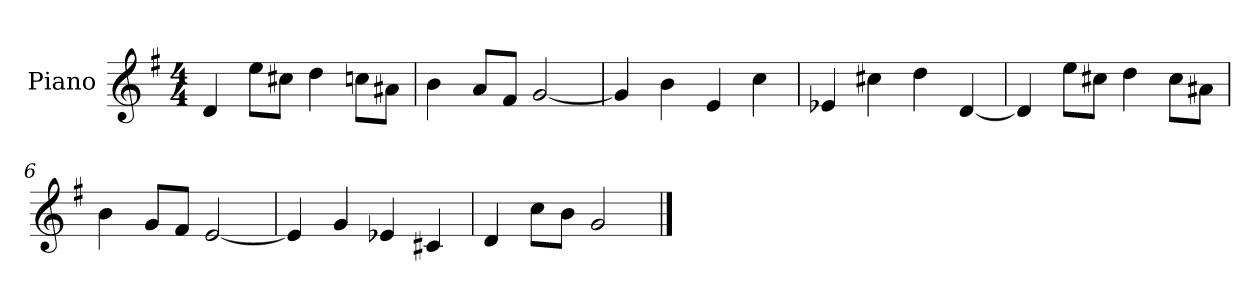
**kern
*part1
*staff1
*I"Piano
*I'Pno
*clefG2
*k[f#]
*G:
*M4/4
=1
4d/
8ee\L
8cc#X\J
4dd\
8ccn\L
8a#X\J
=2
4b\
8a/L
8f#/J
[2g/
=3
4g/]
4b\
4e/
4cc\
=4
4e-X/
4cc#X\
4dd\
[4d/
=5
4d/]
8ee\L
8cc#X\J
4dd\
8cc#\L
8a#X\J
=6
4b\
8g/L
8f#/J
[2e/
=7
4e/]
4g/
4e-X/
4c#X/
=8
4d/
8cc\L
8b\J
2g/
==
*-
